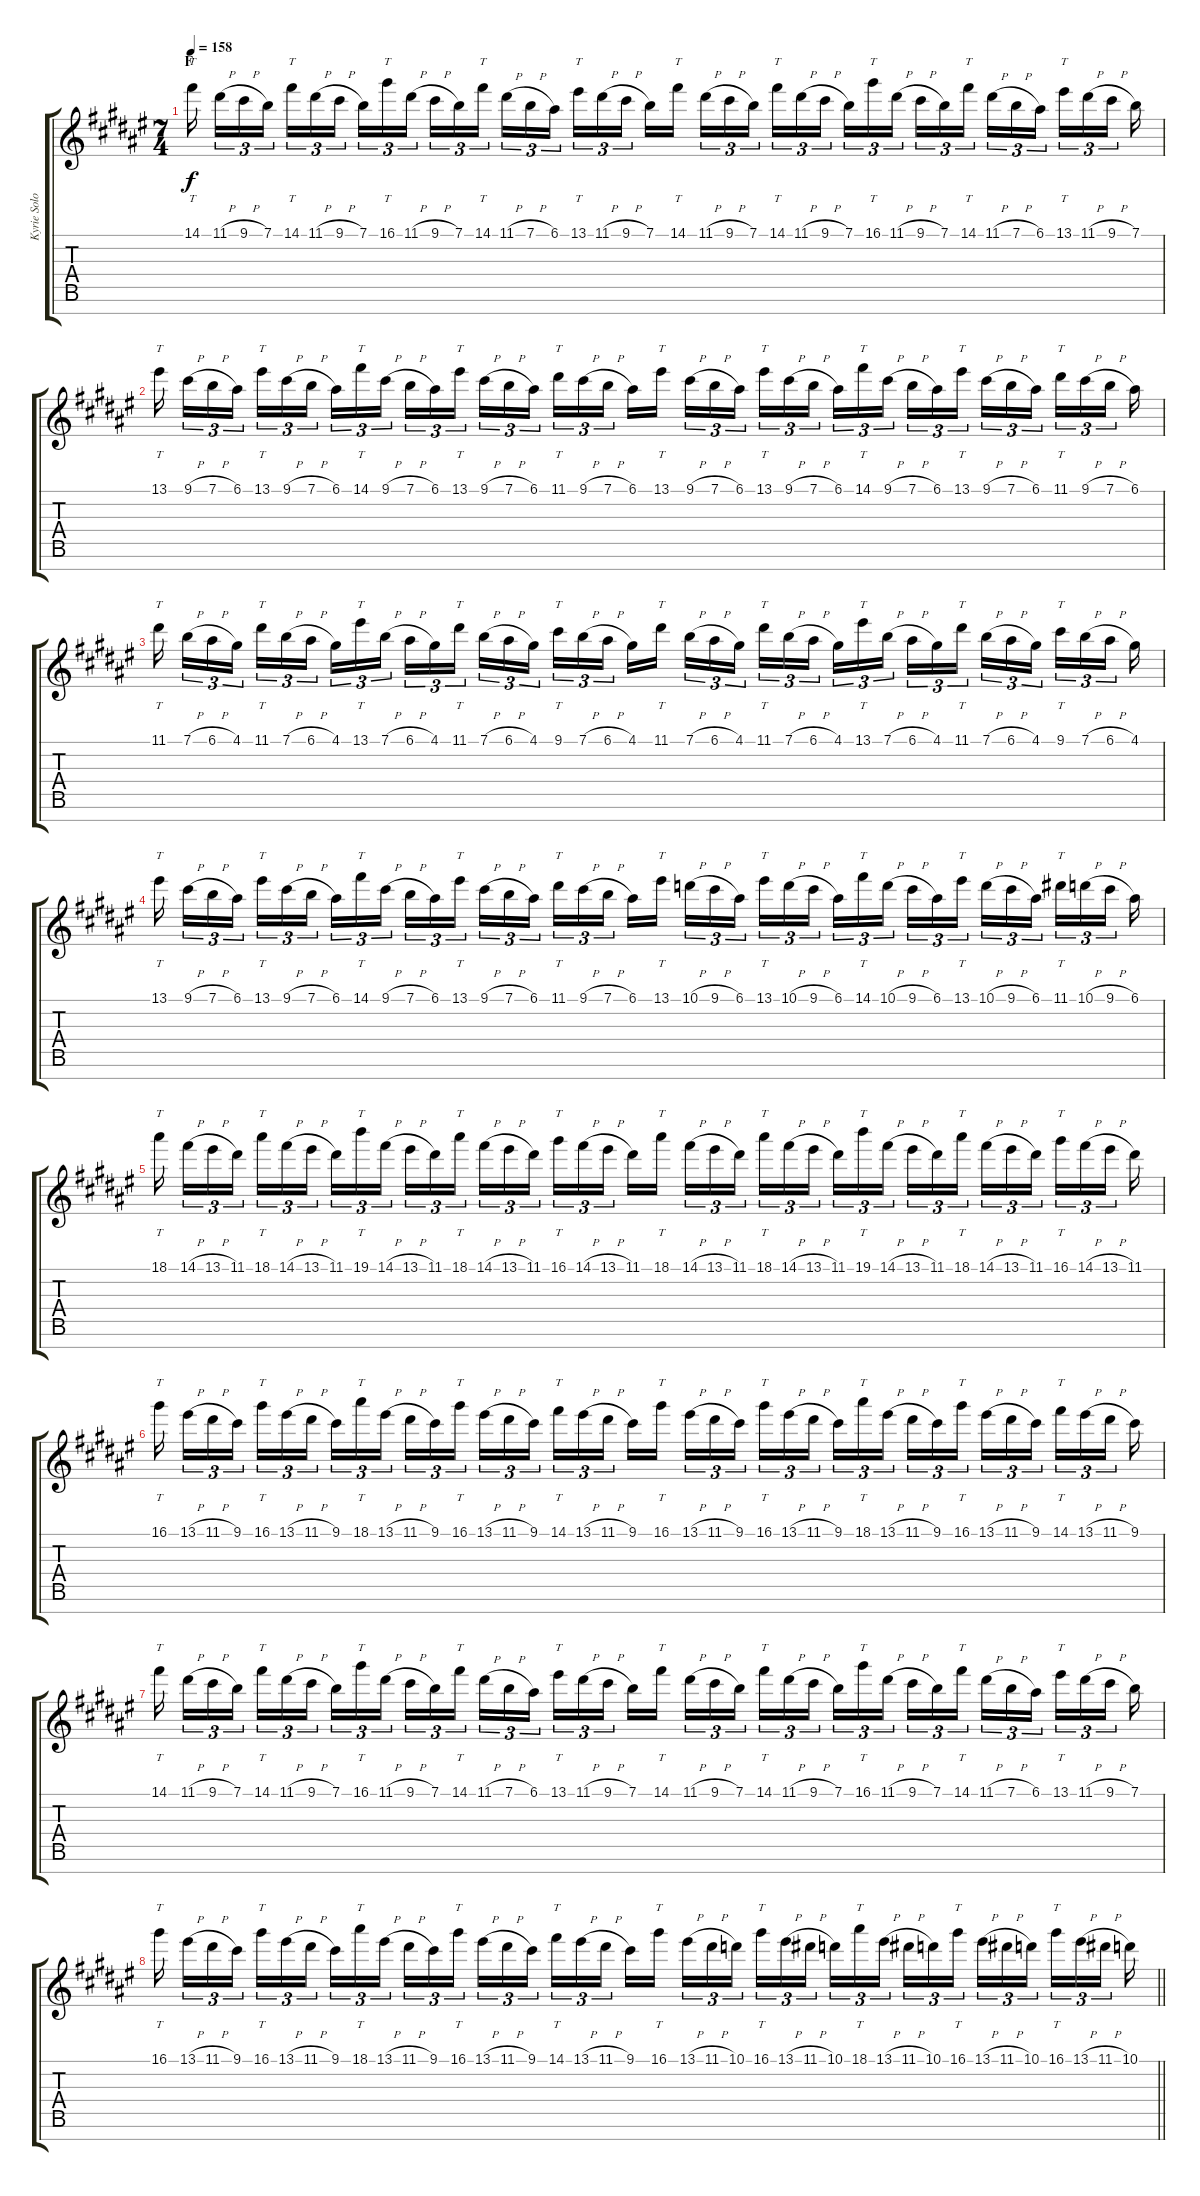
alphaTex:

\track ("Kyrie Solo!" "Kyrie Solo") {instrument overdrivenguitar}
\staff {score tabs}
\tuning (E4 B3 G3 D3 A2 E2 B1) {hide}
\ts (7 4)
\section ("" "F")
\tempo 158
\clef g2
\ks d#minor
14.1.16{tt dy f beam splitsecondary} 11.1{h}.16{tu (3 2)} 9.1{h}.16{tu (3 2)} 7.1.16{tu (3 2) beam splitsecondary} 14.1.16{tt tu (3 2)} 11.1{h}.16{tu (3 2) beam merge} 9.1{h}.16{tu (3 2) beam splitsecondary} 7.1.16{tu (3 2)} 16.1.16{tt tu (3 2)} 11.1{h}.16{tu (3 2) beam splitsecondary} 9.1{h}.16{tu (3 2)} 7.1.16{tu (3 2) beam merge} 14.1.16{tt tu (3 2) beam splitsecondary} 11.1{h}.16{tu (3 2)} 7.1{h}.16{tu (3 2)} 6.1.16{tu (3 2) beam splitsecondary} 13.1.16{tt tu (3 2)} 11.1{h}.16{tu (3 2) beam merge} 9.1{h}.16{tu (3 2) beam splitsecondary} 7.1.16 14.1.16{tt beam splitsecondary} 11.1{h}.16{tu (3 2)} 9.1{h}.16{tu (3 2) beam merge} 7.1.16{tu (3 2) beam splitsecondary} 14.1.16{tt tu (3 2)} 11.1{h}.16{tu (3 2) beam merge} 9.1{h}.16{tu (3 2) beam splitsecondary} 7.1.16{tu (3 2)} 16.1.16{tt tu (3 2) beam merge} 11.1{h}.16{tu (3 2) beam splitsecondary} 9.1{h}.16{tu (3 2)} 7.1.16{tu (3 2) beam merge} 14.1.16{tt tu (3 2) beam splitsecondary} 11.1{h}.16{tu (3 2)} 7.1{h}.16{tu (3 2) beam merge} 6.1.16{tu (3 2) beam splitsecondary} 13.1.16{tt tu (3 2)} 11.1{h}.16{tu (3 2) beam merge} 9.1{h}.16{tu (3 2) beam splitsecondary} 7.1.16 |
13.1.16{tt beam splitsecondary} 9.1{h}.16{tu (3 2)} 7.1{h}.16{tu (3 2)} 6.1.16{tu (3 2) beam splitsecondary} 13.1.16{tt tu (3 2)} 9.1{h}.16{tu (3 2) beam merge} 7.1{h}.16{tu (3 2) beam splitsecondary} 6.1.16{tu (3 2)} 14.1.16{tt tu (3 2)} 9.1{h}.16{tu (3 2) beam splitsecondary} 7.1{h}.16{tu (3 2)} 6.1.16{tu (3 2) beam merge} 13.1.16{tt tu (3 2) beam splitsecondary} 9.1{h}.16{tu (3 2)} 7.1{h}.16{tu (3 2)} 6.1.16{tu (3 2) beam splitsecondary} 11.1.16{tt tu (3 2)} 9.1{h}.16{tu (3 2) beam merge} 7.1{h}.16{tu (3 2) beam splitsecondary} 6.1.16 13.1.16{tt beam splitsecondary} 9.1{h}.16{tu (3 2)} 7.1{h}.16{tu (3 2) beam merge} 6.1.16{tu (3 2) beam splitsecondary} 13.1.16{tt tu (3 2)} 9.1{h}.16{tu (3 2) beam merge} 7.1{h}.16{tu (3 2) beam splitsecondary} 6.1.16{tu (3 2)} 14.1.16{tt tu (3 2) beam merge} 9.1{h}.16{tu (3 2) beam splitsecondary} 7.1{h}.16{tu (3 2)} 6.1.16{tu (3 2) beam merge} 13.1.16{tt tu (3 2) beam splitsecondary} 9.1{h}.16{tu (3 2)} 7.1{h}.16{tu (3 2) beam merge} 6.1.16{tu (3 2) beam splitsecondary} 11.1.16{tt tu (3 2)} 9.1{h}.16{tu (3 2) beam merge} 7.1{h}.16{tu (3 2) beam splitsecondary} 6.1.16 |
11.1.16{tt beam splitsecondary} 7.1{h}.16{tu (3 2)} 6.1{h}.16{tu (3 2)} 4.1.16{tu (3 2) beam splitsecondary} 11.1.16{tt tu (3 2)} 7.1{h}.16{tu (3 2) beam merge} 6.1{h}.16{tu (3 2) beam splitsecondary} 4.1.16{tu (3 2)} 13.1.16{tt tu (3 2)} 7.1{h}.16{tu (3 2) beam splitsecondary} 6.1{h}.16{tu (3 2)} 4.1.16{tu (3 2) beam merge} 11.1.16{tt tu (3 2) beam splitsecondary} 7.1{h}.16{tu (3 2)} 6.1{h}.16{tu (3 2)} 4.1.16{tu (3 2) beam splitsecondary} 9.1.16{tt tu (3 2)} 7.1{h}.16{tu (3 2) beam merge} 6.1{h}.16{tu (3 2) beam splitsecondary} 4.1.16{beam merge} 11.1.16{tt beam splitsecondary} 7.1{h}.16{tu (3 2)} 6.1{h}.16{tu (3 2) beam merge} 4.1.16{tu (3 2) beam splitsecondary} 11.1.16{tt tu (3 2)} 7.1{h}.16{tu (3 2) beam merge} 6.1{h}.16{tu (3 2) beam splitsecondary} 4.1.16{tu (3 2)} 13.1.16{tt tu (3 2) beam merge} 7.1{h}.16{tu (3 2) beam splitsecondary} 6.1{h}.16{tu (3 2)} 4.1.16{tu (3 2) beam merge} 11.1.16{tt tu (3 2) beam splitsecondary} 7.1{h}.16{tu (3 2)} 6.1{h}.16{tu (3 2) beam merge} 4.1.16{tu (3 2) beam splitsecondary} 9.1.16{tt tu (3 2)} 7.1{h}.16{tu (3 2) beam merge} 6.1{h}.16{tu (3 2) beam splitsecondary} 4.1.16 |
13.1.16{tt beam splitsecondary} 9.1{h}.16{tu (3 2)} 7.1{h}.16{tu (3 2)} 6.1.16{tu (3 2) beam splitsecondary} 13.1.16{tt tu (3 2)} 9.1{h}.16{tu (3 2) beam merge} 7.1{h}.16{tu (3 2) beam splitsecondary} 6.1.16{tu (3 2)} 14.1.16{tt tu (3 2)} 9.1{h}.16{tu (3 2) beam splitsecondary} 7.1{h}.16{tu (3 2)} 6.1.16{tu (3 2) beam merge} 13.1.16{tt tu (3 2) beam splitsecondary} 9.1{h}.16{tu (3 2)} 7.1{h}.16{tu (3 2)} 6.1.16{tu (3 2) beam splitsecondary} 11.1.16{tt tu (3 2)} 9.1{h}.16{tu (3 2) beam merge} 7.1{h}.16{tu (3 2) beam splitsecondary} 6.1.16 13.1.16{tt beam splitsecondary} 10.1{h}.16{tu (3 2)} 9.1{h}.16{tu (3 2) beam merge} 6.1.16{tu (3 2) beam splitsecondary} 13.1.16{tt tu (3 2)} 10.1{h}.16{tu (3 2) beam merge} 9.1{h}.16{tu (3 2) beam splitsecondary} 6.1.16{tu (3 2)} 14.1.16{tt tu (3 2) beam merge} 10.1{h}.16{tu (3 2) beam splitsecondary} 9.1{h}.16{tu (3 2)} 6.1.16{tu (3 2) beam merge} 13.1.16{tt tu (3 2) beam splitsecondary} 10.1{h}.16{tu (3 2)} 9.1{h}.16{tu (3 2) beam merge} 6.1.16{tu (3 2) beam splitsecondary} 11.1.16{tt tu (3 2)} 10.1{h}.16{tu (3 2) beam merge} 9.1{h}.16{tu (3 2) beam splitsecondary} 6.1.16 |
18.1.16{tt beam splitsecondary} 14.1{h}.16{tu (3 2)} 13.1{h}.16{tu (3 2)} 11.1.16{tu (3 2) beam splitsecondary} 18.1.16{tt tu (3 2)} 14.1{h}.16{tu (3 2) beam merge} 13.1{h}.16{tu (3 2) beam splitsecondary} 11.1.16{tu (3 2)} 19.1.16{tt tu (3 2)} 14.1{h}.16{tu (3 2) beam splitsecondary} 13.1{h}.16{tu (3 2)} 11.1.16{tu (3 2) beam merge} 18.1.16{tt tu (3 2) beam splitsecondary} 14.1{h}.16{tu (3 2)} 13.1{h}.16{tu (3 2)} 11.1.16{tu (3 2) beam splitsecondary} 16.1.16{tt tu (3 2)} 14.1{h}.16{tu (3 2) beam merge} 13.1{h}.16{tu (3 2) beam splitsecondary} 11.1.16 18.1.16{tt beam splitsecondary} 14.1{h}.16{tu (3 2)} 13.1{h}.16{tu (3 2) beam merge} 11.1.16{tu (3 2) beam splitsecondary} 18.1.16{tt tu (3 2)} 14.1{h}.16{tu (3 2)} 13.1{h}.16{tu (3 2) beam splitsecondary} 11.1.16{tu (3 2)} 19.1.16{tt tu (3 2) beam merge} 14.1{h}.16{tu (3 2) beam splitsecondary} 13.1{h}.16{tu (3 2)} 11.1.16{tu (3 2) beam merge} 18.1.16{tt tu (3 2) beam splitsecondary} 14.1{h}.16{tu (3 2)} 13.1{h}.16{tu (3 2) beam merge} 11.1.16{tu (3 2) beam splitsecondary} 16.1.16{tt tu (3 2)} 14.1{h}.16{tu (3 2)} 13.1{h}.16{tu (3 2) beam splitsecondary} 11.1.16 |
16.1.16{tt beam splitsecondary} 13.1{h}.16{tu (3 2)} 11.1{h}.16{tu (3 2)} 9.1.16{tu (3 2) beam splitsecondary} 16.1.16{tt tu (3 2)} 13.1{h}.16{tu (3 2) beam merge} 11.1{h}.16{tu (3 2) beam splitsecondary} 9.1.16{tu (3 2)} 18.1.16{tt tu (3 2)} 13.1{h}.16{tu (3 2) beam splitsecondary} 11.1{h}.16{tu (3 2)} 9.1.16{tu (3 2) beam merge} 16.1.16{tt tu (3 2) beam splitsecondary} 13.1{h}.16{tu (3 2)} 11.1{h}.16{tu (3 2)} 9.1.16{tu (3 2) beam splitsecondary} 14.1.16{tt tu (3 2)} 13.1{h}.16{tu (3 2) beam merge} 11.1{h}.16{tu (3 2) beam splitsecondary} 9.1.16 16.1.16{tt beam splitsecondary} 13.1{h}.16{tu (3 2)} 11.1{h}.16{tu (3 2) beam merge} 9.1.16{tu (3 2) beam splitsecondary} 16.1.16{tt tu (3 2)} 13.1{h}.16{tu (3 2)} 11.1{h}.16{tu (3 2) beam splitsecondary} 9.1.16{tu (3 2)} 18.1.16{tt tu (3 2) beam merge} 13.1{h}.16{tu (3 2) beam splitsecondary} 11.1{h}.16{tu (3 2)} 9.1.16{tu (3 2) beam merge} 16.1.16{tt tu (3 2) beam splitsecondary} 13.1{h}.16{tu (3 2)} 11.1{h}.16{tu (3 2) beam merge} 9.1.16{tu (3 2) beam splitsecondary} 14.1.16{tt tu (3 2)} 13.1{h}.16{tu (3 2)} 11.1{h}.16{tu (3 2) beam splitsecondary} 9.1.16 |
14.1.16{tt beam splitsecondary} 11.1{h}.16{tu (3 2)} 9.1{h}.16{tu (3 2)} 7.1.16{tu (3 2) beam splitsecondary} 14.1.16{tt tu (3 2)} 11.1{h}.16{tu (3 2) beam merge} 9.1{h}.16{tu (3 2) beam splitsecondary} 7.1.16{tu (3 2)} 16.1.16{tt tu (3 2)} 11.1{h}.16{tu (3 2) beam splitsecondary} 9.1{h}.16{tu (3 2)} 7.1.16{tu (3 2) beam merge} 14.1.16{tt tu (3 2) beam splitsecondary} 11.1{h}.16{tu (3 2)} 7.1{h}.16{tu (3 2)} 6.1.16{tu (3 2) beam splitsecondary} 13.1.16{tt tu (3 2)} 11.1{h}.16{tu (3 2) beam merge} 9.1{h}.16{tu (3 2) beam splitsecondary} 7.1.16 14.1.16{tt beam splitsecondary} 11.1{h}.16{tu (3 2)} 9.1{h}.16{tu (3 2) beam merge} 7.1.16{tu (3 2) beam splitsecondary} 14.1.16{tt tu (3 2)} 11.1{h}.16{tu (3 2) beam merge} 9.1{h}.16{tu (3 2) beam splitsecondary} 7.1.16{tu (3 2)} 16.1.16{tt tu (3 2) beam merge} 11.1{h}.16{tu (3 2) beam splitsecondary} 9.1{h}.16{tu (3 2)} 7.1.16{tu (3 2) beam merge} 14.1.16{tt tu (3 2) beam splitsecondary} 11.1{h}.16{tu (3 2)} 7.1{h}.16{tu (3 2) beam merge} 6.1.16{tu (3 2) beam splitsecondary} 13.1.16{tt tu (3 2)} 11.1{h}.16{tu (3 2) beam merge} 9.1{h}.16{tu (3 2) beam splitsecondary} 7.1.16 |
\barLineRight lightlight
16.1.16{tt beam splitsecondary} 13.1{h}.16{tu (3 2)} 11.1{h}.16{tu (3 2)} 9.1.16{tu (3 2) beam splitsecondary} 16.1.16{tt tu (3 2)} 13.1{h}.16{tu (3 2) beam merge} 11.1{h}.16{tu (3 2) beam splitsecondary} 9.1.16{tu (3 2)} 18.1.16{tt tu (3 2)} 13.1{h}.16{tu (3 2) beam splitsecondary} 11.1{h}.16{tu (3 2)} 9.1.16{tu (3 2) beam merge} 16.1.16{tt tu (3 2) beam splitsecondary} 13.1{h}.16{tu (3 2)} 11.1{h}.16{tu (3 2)} 9.1.16{tu (3 2) beam splitsecondary} 14.1.16{tt tu (3 2)} 13.1{h}.16{tu (3 2) beam merge} 11.1{h}.16{tu (3 2) beam splitsecondary} 9.1.16 16.1.16{tt beam splitsecondary} 13.1{h}.16{tu (3 2)} 11.1{h}.16{tu (3 2) beam merge} 10.1.16{tu (3 2) beam splitsecondary} 16.1.16{tt tu (3 2)} 13.1{h}.16{tu (3 2) beam merge} 11.1{h}.16{tu (3 2) beam splitsecondary} 10.1.16{tu (3 2)} 18.1.16{tt tu (3 2) beam merge} 13.1{h}.16{tu (3 2) beam splitsecondary} 11.1{h}.16{tu (3 2)} 10.1.16{tu (3 2) beam merge} 16.1.16{tt tu (3 2) beam splitsecondary} 13.1{h}.16{tu (3 2)} 11.1{h}.16{tu (3 2) beam merge} 10.1.16{tu (3 2) beam splitsecondary} 16.1.16{tt tu (3 2)} 13.1{h}.16{tu (3 2) beam merge} 11.1{h}.16{tu (3 2) beam splitsecondary} 10.1.16
